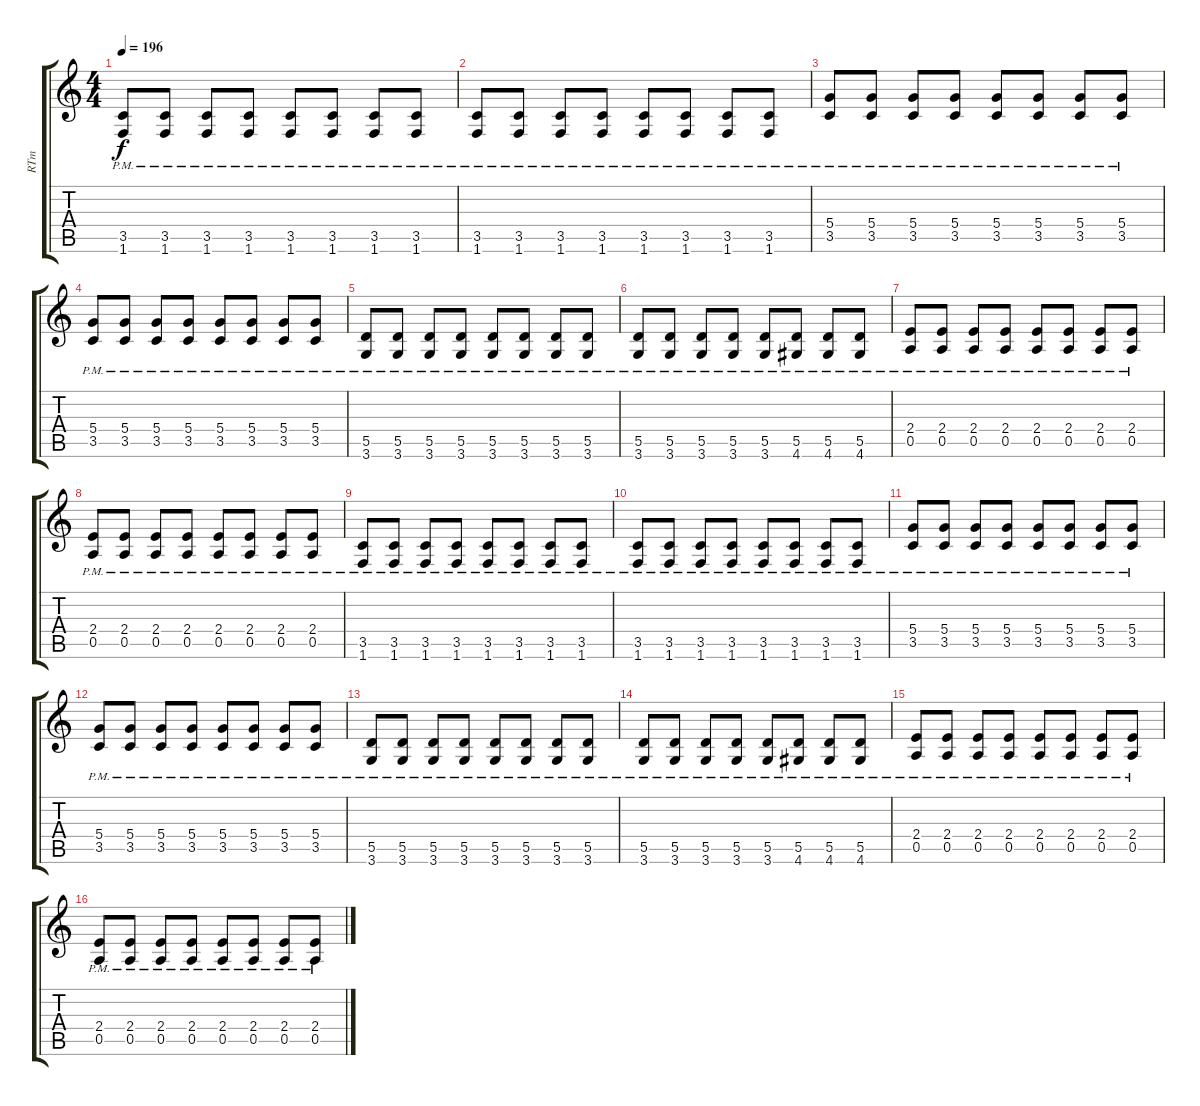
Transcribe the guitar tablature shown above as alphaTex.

\track ("RTm" "RTm") {instrument distortionguitar}
\staff {score tabs}
\tuning (E4 B3 G3 D3 A2 E2) {hide}
\ts (4 4)
\tempo 196
\clef g2
\ks c
(3.5{pm} 1.6).8{dy f} (3.5{pm} 1.6).8 (3.5{pm} 1.6).8 (3.5{pm} 1.6).8 (3.5{pm} 1.6).8 (3.5{pm} 1.6).8 (3.5{pm} 1.6).8 (3.5{pm} 1.6).8 |
(3.5{pm} 1.6).8 (3.5{pm} 1.6).8 (3.5{pm} 1.6).8 (3.5{pm} 1.6).8 (3.5{pm} 1.6).8 (3.5{pm} 1.6).8 (3.5{pm} 1.6).8 (3.5{pm} 1.6).8 |
(5.4{pm} 3.5{pm}).8 (5.4{pm} 3.5{pm}).8 (5.4{pm} 3.5{pm}).8 (5.4{pm} 3.5{pm}).8 (5.4{pm} 3.5{pm}).8 (5.4{pm} 3.5{pm}).8 (5.4{pm} 3.5{pm}).8 (5.4{pm} 3.5{pm}).8 |
(5.4{pm} 3.5{pm}).8 (5.4{pm} 3.5{pm}).8 (5.4{pm} 3.5{pm}).8 (5.4{pm} 3.5{pm}).8 (5.4{pm} 3.5{pm}).8 (5.4{pm} 3.5{pm}).8 (5.4{pm} 3.5{pm}).8 (5.4{pm} 3.5{pm}).8 |
(5.5{pm} 3.6).8 (5.5{pm} 3.6).8 (5.5{pm} 3.6).8 (5.5{pm} 3.6).8 (5.5{pm} 3.6).8 (5.5{pm} 3.6).8 (5.5{pm} 3.6).8 (5.5{pm} 3.6).8 |
(5.5{pm} 3.6).8 (5.5{pm} 3.6).8 (5.5{pm} 3.6).8 (5.5{pm} 3.6).8 (5.5{pm} 3.6).8 (5.5{pm} 4.6).8 (5.5{pm} 4.6).8 (5.5{pm} 4.6).8 |
(2.4{pm} 0.5{pm}).8 (2.4{pm} 0.5{pm}).8 (2.4{pm} 0.5{pm}).8 (2.4{pm} 0.5{pm}).8 (2.4{pm} 0.5{pm}).8 (2.4{pm} 0.5{pm}).8 (2.4{pm} 0.5{pm}).8 (2.4{pm} 0.5{pm}).8 |
(2.4{pm} 0.5{pm}).8 (2.4{pm} 0.5{pm}).8 (2.4{pm} 0.5{pm}).8 (2.4{pm} 0.5{pm}).8 (2.4{pm} 0.5{pm}).8 (2.4{pm} 0.5{pm}).8 (2.4{pm} 0.5{pm}).8 (2.4{pm} 0.5{pm}).8 |
(3.5{pm} 1.6).8 (3.5{pm} 1.6).8 (3.5{pm} 1.6).8 (3.5{pm} 1.6).8 (3.5{pm} 1.6).8 (3.5{pm} 1.6).8 (3.5{pm} 1.6).8 (3.5{pm} 1.6).8 |
(3.5{pm} 1.6).8 (3.5{pm} 1.6).8 (3.5{pm} 1.6).8 (3.5{pm} 1.6).8 (3.5{pm} 1.6).8 (3.5{pm} 1.6).8 (3.5{pm} 1.6).8 (3.5{pm} 1.6).8 |
(5.4{pm} 3.5{pm}).8 (5.4{pm} 3.5{pm}).8 (5.4{pm} 3.5{pm}).8 (5.4{pm} 3.5{pm}).8 (5.4{pm} 3.5{pm}).8 (5.4{pm} 3.5{pm}).8 (5.4{pm} 3.5{pm}).8 (5.4{pm} 3.5{pm}).8 |
(5.4{pm} 3.5{pm}).8 (5.4{pm} 3.5{pm}).8 (5.4{pm} 3.5{pm}).8 (5.4{pm} 3.5{pm}).8 (5.4{pm} 3.5{pm}).8 (5.4{pm} 3.5{pm}).8 (5.4{pm} 3.5{pm}).8 (5.4{pm} 3.5{pm}).8 |
(5.5{pm} 3.6).8 (5.5{pm} 3.6).8 (5.5{pm} 3.6).8 (5.5{pm} 3.6).8 (5.5{pm} 3.6).8 (5.5{pm} 3.6).8 (5.5{pm} 3.6).8 (5.5{pm} 3.6).8 |
(5.5{pm} 3.6).8 (5.5{pm} 3.6).8 (5.5{pm} 3.6).8 (5.5{pm} 3.6).8 (5.5{pm} 3.6).8 (5.5{pm} 4.6).8 (5.5{pm} 4.6).8 (5.5{pm} 4.6).8 |
(2.4{pm} 0.5{pm}).8 (2.4{pm} 0.5{pm}).8 (2.4{pm} 0.5{pm}).8 (2.4{pm} 0.5{pm}).8 (2.4{pm} 0.5{pm}).8 (2.4{pm} 0.5{pm}).8 (2.4{pm} 0.5{pm}).8 (2.4{pm} 0.5{pm}).8 |
(2.4{pm} 0.5{pm}).8 (2.4{pm} 0.5{pm}).8 (2.4{pm} 0.5{pm}).8 (2.4{pm} 0.5{pm}).8 (2.4{pm} 0.5{pm}).8 (2.4{pm} 0.5{pm}).8 (2.4{pm} 0.5{pm}).8 (2.4{pm} 0.5{pm}).8
